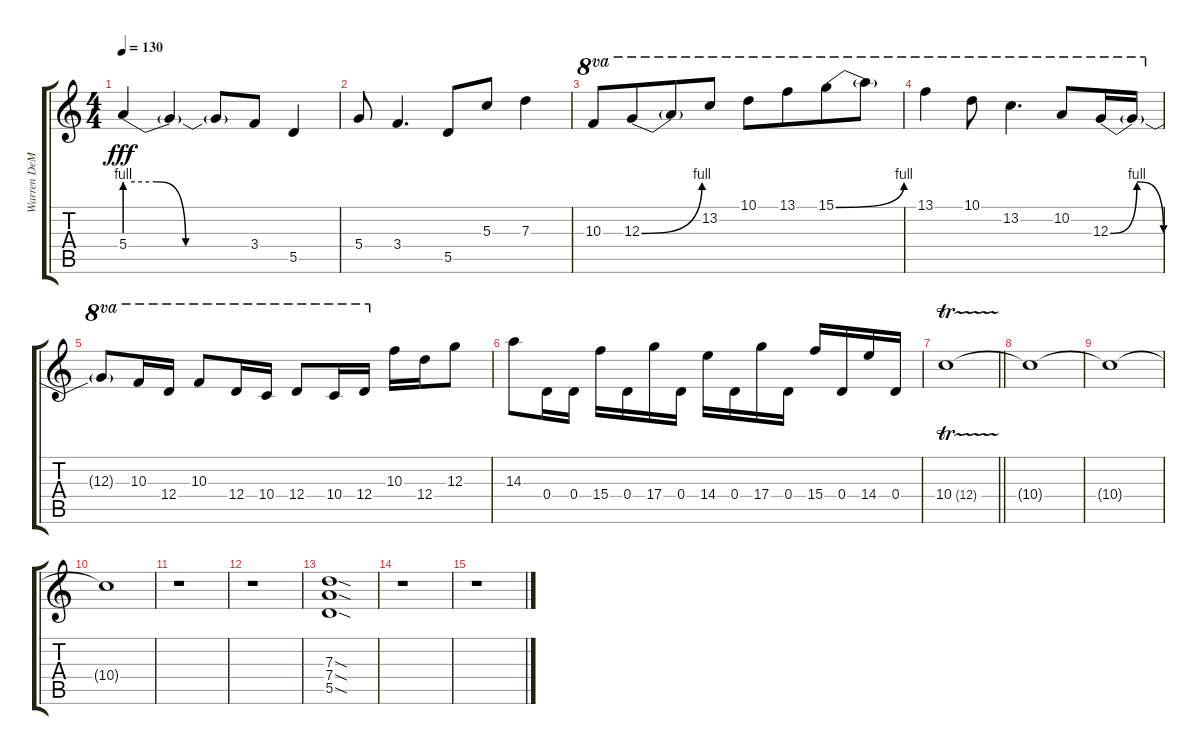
\track ("Warren DeMartini - Lead Guitar" "Warren DeM") {instrument distortionguitar}
\staff {score tabs}
\tuning (E4 B3 G3 D3 A2 D2) {hide}
\ts (4 4)
\tempo 130
\clef g2
\ks c
5.4{be (custom 0 4 15 4 29 0 60 0)}.4{dy fff} 5.4{t}.4 5.4{t}.8 3.4.8 5.5.4 |
5.4.8 3.4.4{d} 5.5.8 5.3.8 7.3.4 |
10.3.8{ot 8va} 12.3{be (bend 0 0 60 4)}.8{ot 8va beam merge} 12.3{t}.8{ot 8va} 13.2.8{ot 8va} 10.1.8{ot 8va} 13.1.8{ot 8va beam merge} 15.1{be (bend 0 0 60 4)}.8{ot 8va} 15.1{t}.8{ot 8va} |
13.1.4{ot 8va} 10.1.8{ot 8va} 13.2.4{d ot 8va} 10.2.8{ot 8va} 12.3{be (bendrelease 0 0 31 4 31 4 60 0)}.16{ot 8va} 12.3{t}.16{ot 8va} |
12.3{t}.8{ot 8va} 10.3.16{ot 8va} 12.4.16{ot 8va} 10.3.8{ot 8va} 12.4.16{ot 8va} 10.4.16{ot 8va} 12.4.8{ot 8va} 10.4.16{ot 8va} 12.4.16{ot 8va} 10.3.16 12.4.16 12.3.8 |
14.3.8 0.4.16 0.4.16 15.4.16 0.4.16 17.4.16 0.4.16 14.4.16 0.4.16 17.4.16 0.4.16 15.4.16 0.4.16 14.4.16 0.4.16 |
\barLineRight lightlight
10.4{tr (12 32)}.1 |
10.4{t}.1 |
10.4{t}.1 |
10.4{t}.1 |
r.1 |
r.1 |
(7.3{sod} 7.4{sod} 5.5{sod}).1 |
r.1 |
r.1
